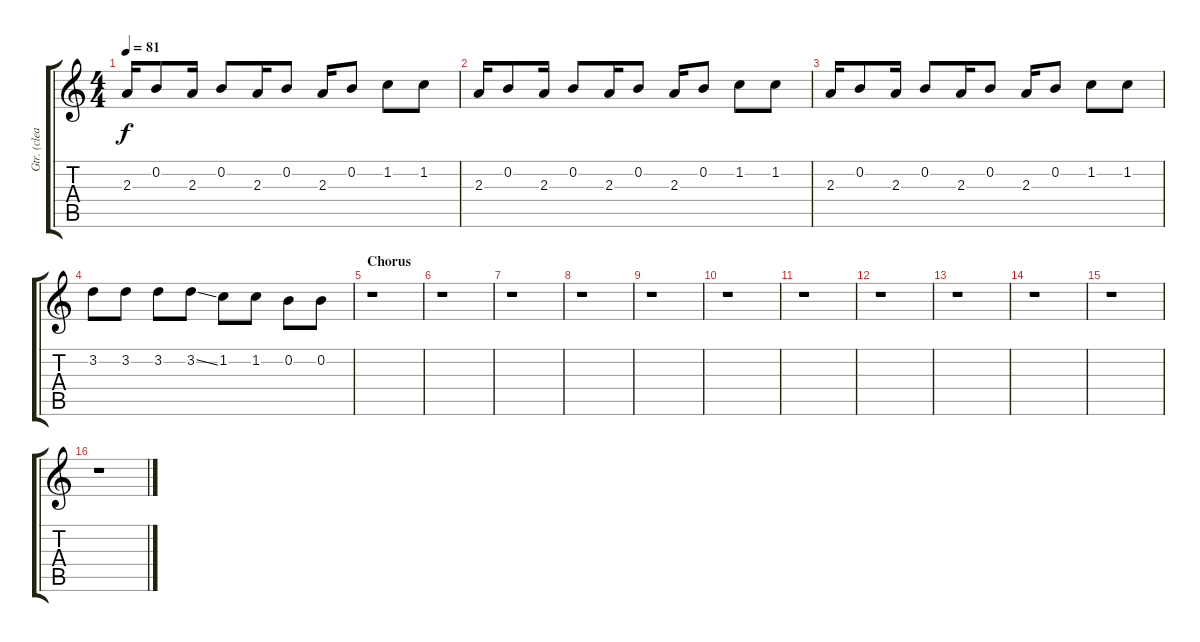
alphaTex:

\track ("Gtr. (clean)" "Gtr. (clea") {instrument electricguitarclean}
\staff {score tabs}
\tuning (E4 B3 G3 D3 A2 E2) {hide}
\ts (4 4)
\tempo 81
\clef g2
\ks c
2.3.16{dy f} 0.2.8 2.3.16 0.2.8 2.3.16 0.2.8 2.3.16 0.2.8 1.2.8 1.2.8 |
2.3.16 0.2.8 2.3.16 0.2.8 2.3.16 0.2.8 2.3.16 0.2.8 1.2.8 1.2.8 |
2.3.16 0.2.8 2.3.16 0.2.8 2.3.16 0.2.8 2.3.16 0.2.8 1.2.8 1.2.8 |
3.2.8 3.2.8 3.2.8 3.2{ss}.8 1.2.8 1.2.8 0.2.8 0.2.8 |
\section ("" "Chorus ")
r.1 |
r.1 |
r.1 |
r.1 |
r.1 |
r.1 |
r.1 |
r.1 |
r.1 |
r.1 |
r.1 |
r.1
